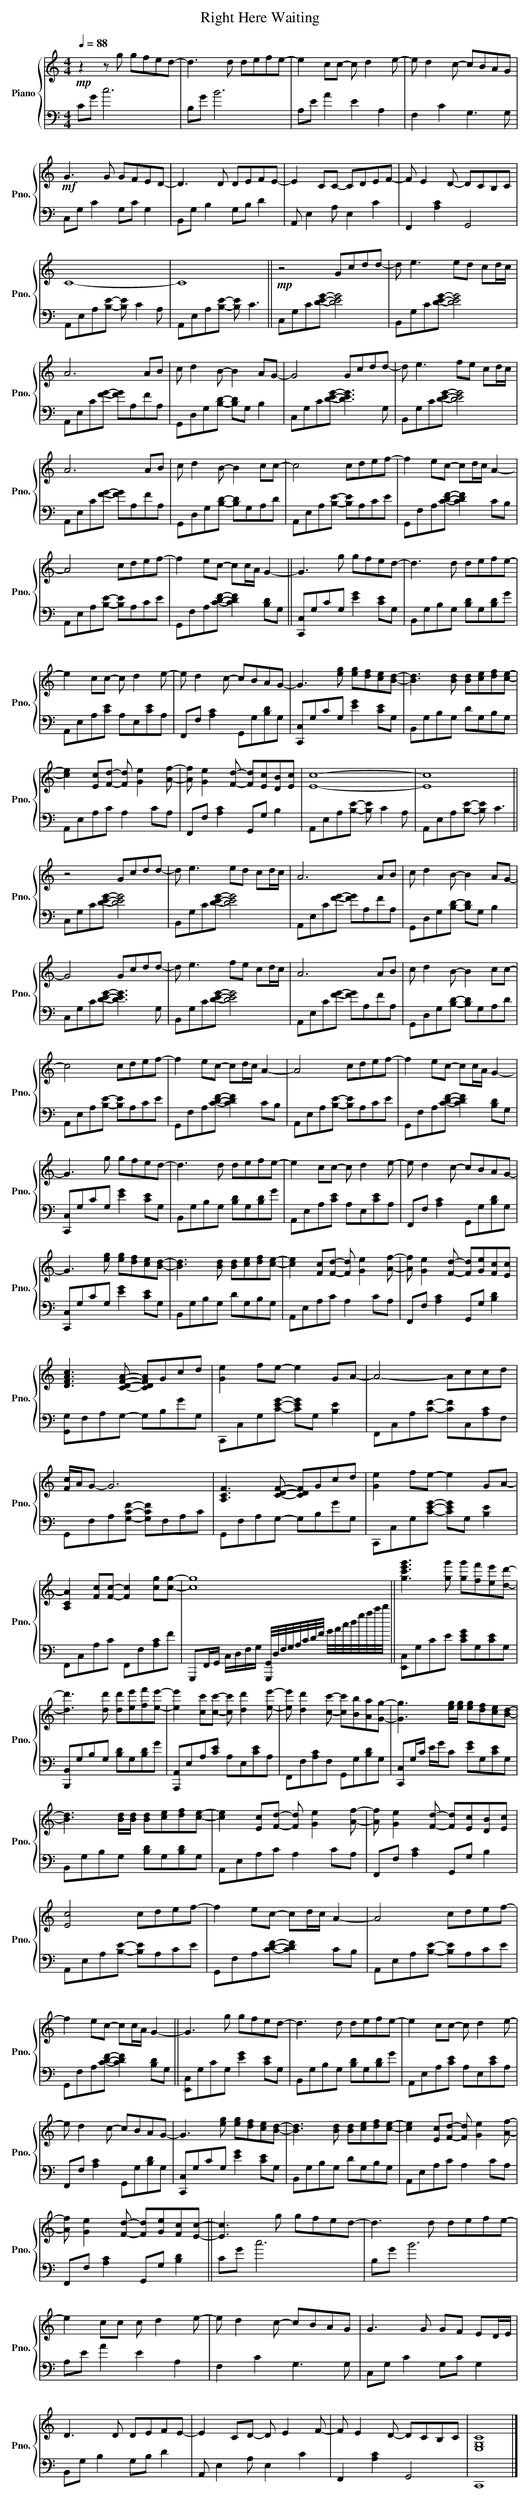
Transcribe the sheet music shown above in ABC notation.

X:1
T:Right Here Waiting
%%score { 1 | 2 }
L:1/8
Q:1/4=88
M:4/4
K:C
V:1 treble nm="Piano" snm="Pno."
V:2 bass
V:1
!mp! z2 z g gfed- | d3 d defe- | e2 cc- c d2 e- | e d2 c- cBAG |!mf! G3 G GFED- | D3 D DEFE- | %6
 E2 CC- CDEF- | F E2 D- DCB,C | C8- | C8 ||!mp! z4 Gcdd- | d e3 ed cd/c/ | A6 AB | c d2 B- B2 AG- | %14
 G4 Gcdd- | d e3 fe cd/c/ | A6 AB | c d2 B- B2 cc- | c4 cdef- | f2 ec- cd/c/ A2- | A4 cdef- | %21
 f2 ec- cc/A/ G2- || G3 g gfed- | d3 d defe- | e2 cc- c d2 e- | e d2 c- cBAG- | %26
 G3 [eg] [eg][df][ce][B-d-]- | [Bd]3 [Bd] [Bd][ce][df][c-e-]- | %28
 [ce]2 [Ec][F-d-]- [Fd] [Ge]2 [A-f-]- | [Af] [Ge]2 [F-d-]- [Fd][Ec][DB][Ec] | [E-c-]8- | [Ec]8 || %32
 z4 Gcdd- | d e3 ed cd/c/ | A6 AB | c d2 B- B2 AG- | G4 Gcdd- | d e3 fe cd/c/ | A6 AB | %39
 c d2 B- B2 cc- | c4 cdef- | f2 ec- cd/c/ A2- | A4 cdef- | f2 ec- cc/A/ G2- | G3 g gfed- | %45
 d3 d defe- | e2 cc- c d2 e- | e d2 c- cBAG- | G3 [eg] [eg][df][ce][B-d-]- | %49
 [Bd]3 [Bd] [Bd][ce][df][c-e-]- | [ce]2 [Fc][F-d-]- [Fd] [Ge]2 [A-f-]- | %51
 [Af] [Ge]2 [F-d-]- [Fd][Ge][Fc][Ec] | [DFAc]3 [C-D-F-A-]- [CDFA]Gcd | [Ge]2 fe- e2 GA- | %54
 A4- Accd | [Fc]/A/G- G6 | [A,CF]3 [C-D-F-]- [CDF]Gcd | [Ge]2 fe- e2 GA- | %58
 [A,CA]2 [Fc][F-c-]- [Fc]2 [cg][c-g-]- | [cg]8 || [gc'e'g']3 [gg'] [gg'][ff'][ee'][d-d'-]- | %61
 [dd']3 [dd'] [dd'][ee'][ff'][e-e'-]- | [ee']2 [cc'][c-c'-]- [cc'] [dd']2 [e-e'-]- | %63
 [ee'] [dd']2 [c-c'-]- [cc'][Bb][Aa][G-g-]- | [Gg]3 [eg]/[eg]/ [eg][df][ce][B-d-]- | %65
 [Bd]3 [Bd]/[Bd]/ [Bd][ce][df][c-e-]- | [ce]2 [Ec][F-d-]- [Fd] [Ge]2 [A-f-]- | %67
 [Af] [Ge]2 [F-d-]- [Fd][Ec][DB][Ec] | [Ec]4 cdef- | f2 ec- cd/c/ A2- | A4 cdef- | %71
 f2 ec- cc/A/ G2- || G3 g gfed- | d3 d defe- | e2 cc- c d2 e- | e d2 c- cBAG- | %76
 G3 [eg] [eg][df][ce][B-d-]- | [Bd]3 [Bd] [Bd][ce][df][c-e-]- | %78
 [ce]2 [Ec][F-d-]- [Fd] [Ge]2 [A-f-]- | [Af] [Ge]2 [F-d-]- [Fd][Ge][Fc][E-c-]- || [Ec]3 g gfed- | %81
 d3 d defe- | e2 cc c d2 e- | e d2 c- cBAG | G3 G GF ED/E/ | D3 D DEFE- | E2 CD- D E2 F- | %87
 F E2 D- DCB,C | [E,G,C]8 |] %89
V:2
 CG c6 | B,G B6 | A,E A2 E2 A,2 | F,2 C2 G,3 G, | C,G, C2 G,C G,2 | B,,G, B,2 G,B, D2 | %6
 A,, E,2 A, E,2 C2 | F,,2 [A,C]2 G,,4 | A,,E,A,[B,-E-]- [B,E] C2 A, | A,,E,A,[B,-E-]- [B,E] C3 || %10
 C,G,C[D-E-G-]- [DEG]4 | B,,G,C[D-E-G-]- [DEG]4 | A,,E,C[F-G-]- [FG]A,FA, | %13
 G,,D,G,[B,-D-]- [B,D]G, B,2 | C,G,C[D-E-G-]- [DEG]3 G, | B,,G,C[D-E-G-]- [DEG]4 | %16
 A,,E,C[F-G-]- [FG]A,FA, | G,,D,G,[B,-D-]- [B,D]G,A,D | A,,E,A,[B,-E-]- [B,E]A,CE | %19
 G,,F,A,[C-D-F-]- [CDF]2 CB, | A,,E,A,[B,-E-]- [B,E]A,CE | G,,F,A,[C-D-F-]- [CDF]2 [B,D]G, || %22
 [C,,C,]G,CG, [EG]2 [CE]G, | B,,G,B,G, [B,D]G,[B,D]G | A,,E,A,[CE] A,E,[CE]A, | %25
 F,,F, [A,C]2 G,,G,[B,D]G, | [C,,C,]G,CG, [EG]2 [CE]G, | B,,G,B,G, DG,B,G, | A,,E,A,C A,2 CA, | %29
 F,,F, [A,C]2 G,,G, B,2 | A,,E,A,[B,-E-]- [B,E] C2 A, | A,,E,A,[B,-E-]- [B,E] C3 || %32
 C,G,C[D-E-G-]- [DEG]4 | B,,G,C[D-E-G-]- [DEG]4 | A,,E,C[F-G-]- [FG]A,FA, | %35
 G,,D,G,[B,-D-]- [B,D]G, B,2 | C,G,C[D-E-G-]- [DEG]3 G, | B,,G,C[D-E-G-]- [DEG]4 | %38
 A,,E,C[F-G-]- [FG]A,FA, | G,,D,G,[B,-D-]- [B,D]G,A,D | A,,E,A,[B,-E-]- [B,E]A,CE | %41
 G,,F,A,[C-D-F-]- [CDF]2 CB, | A,,E,A,[B,-E-]- [B,E]A,CE | G,,F,A,[C-D-F-]- [CDF]2 [B,D]G, | %44
 [C,,C,]G,CG, [EG]2 [CE]G, | B,,G,B,G, [B,D]G,[B,D]G | A,,E,A,[CE] A,E,[CE]A, | %47
 F,,F, [A,C]2 G,,G,[B,D]G, | [C,,C,]G,CG, [EG]2 [CE]G, | B,,G,B,G, DG,B,G, | A,,E,A,C A,2 CA, | %51
 F,,F, [A,C]2 G,,G, [B,D]2 | [G,,G,]F,A,G,- G,B,GG, | C,,C,G,[C-E-G-]- [CEG]G, [B,E]2 | %54
 F,,C,A,[C-F-]- [CF]C,[A,C]F, | G,,F,A,[G,-C-F-]- [G,CF]F,A,C | G,,F,A,G,- G,B,GG, | %57
 C,,C,G,[C-E-G-]- [CEG]G, [B,E]2 | F,,C,A,C F,,F,[A,C]F | %59
 G,,,F,,/G,,/ C,/D,/F,/G,/ [G,,,G,,]/4D,/4F,/4G,/4A,/4C/4D/4F/4 G/4A/4c/4d/4g/4a/4c'/4d'/4 || %60
 [E,,C,]G,CE [CEG]G,[CE]G, | [B,,,B,,]G,B,G, [B,D]G,[B,D]G | [A,,,A,,]E,A,[CE] A,E,[CE]A, | %63
 F,,F,[A,C]F, G,,G,[B,D]G, | [C,,C,]G,/C/ E/G/C [EG]G,[CE]G, | B,,G,B,G, [B,D]G,[B,D]G, | %66
 A,,E,A,C A,2 CA, | F,,F, [A,C]2 G,,G, B,2 | A,,E,A,[B,-E-]- [B,E]A,CE | %69
 G,,F,A,[C-D-F-]- [CDF]2 CB, | A,,E,A,[B,-E-]- [B,E]A,CE | G,,F,A,[C-D-F-]- [CDF]2 [B,D]G, || %72
 [E,,C,]G,CG, [EG]2 [CE]G, | B,,G,B,G, [B,D]G,[B,D]G | A,,E,A,[CE] A,E,[CE]A, | %75
 F,,F, [A,C]2 G,,G,[B,D]G, | [C,,C,]G,CG, [EG]2 [CE]G, | B,,G,B,G, DG,B,G, | A,,E,A,C A,2 CA, | %79
 F,,F, [A,C]2 G,,G, [B,D]2 || CG c6 | B,G B6 | A,E A2 E2 A,2 | F,2 C2 G,3 G, | C,G, C2 G,C G,2 | %85
 B,,G, B,2 G,B, D2 | A,, E,2 A, E,2 C2 | F,,2 [A,C]2 G,,4 | C,,8 |] %89
